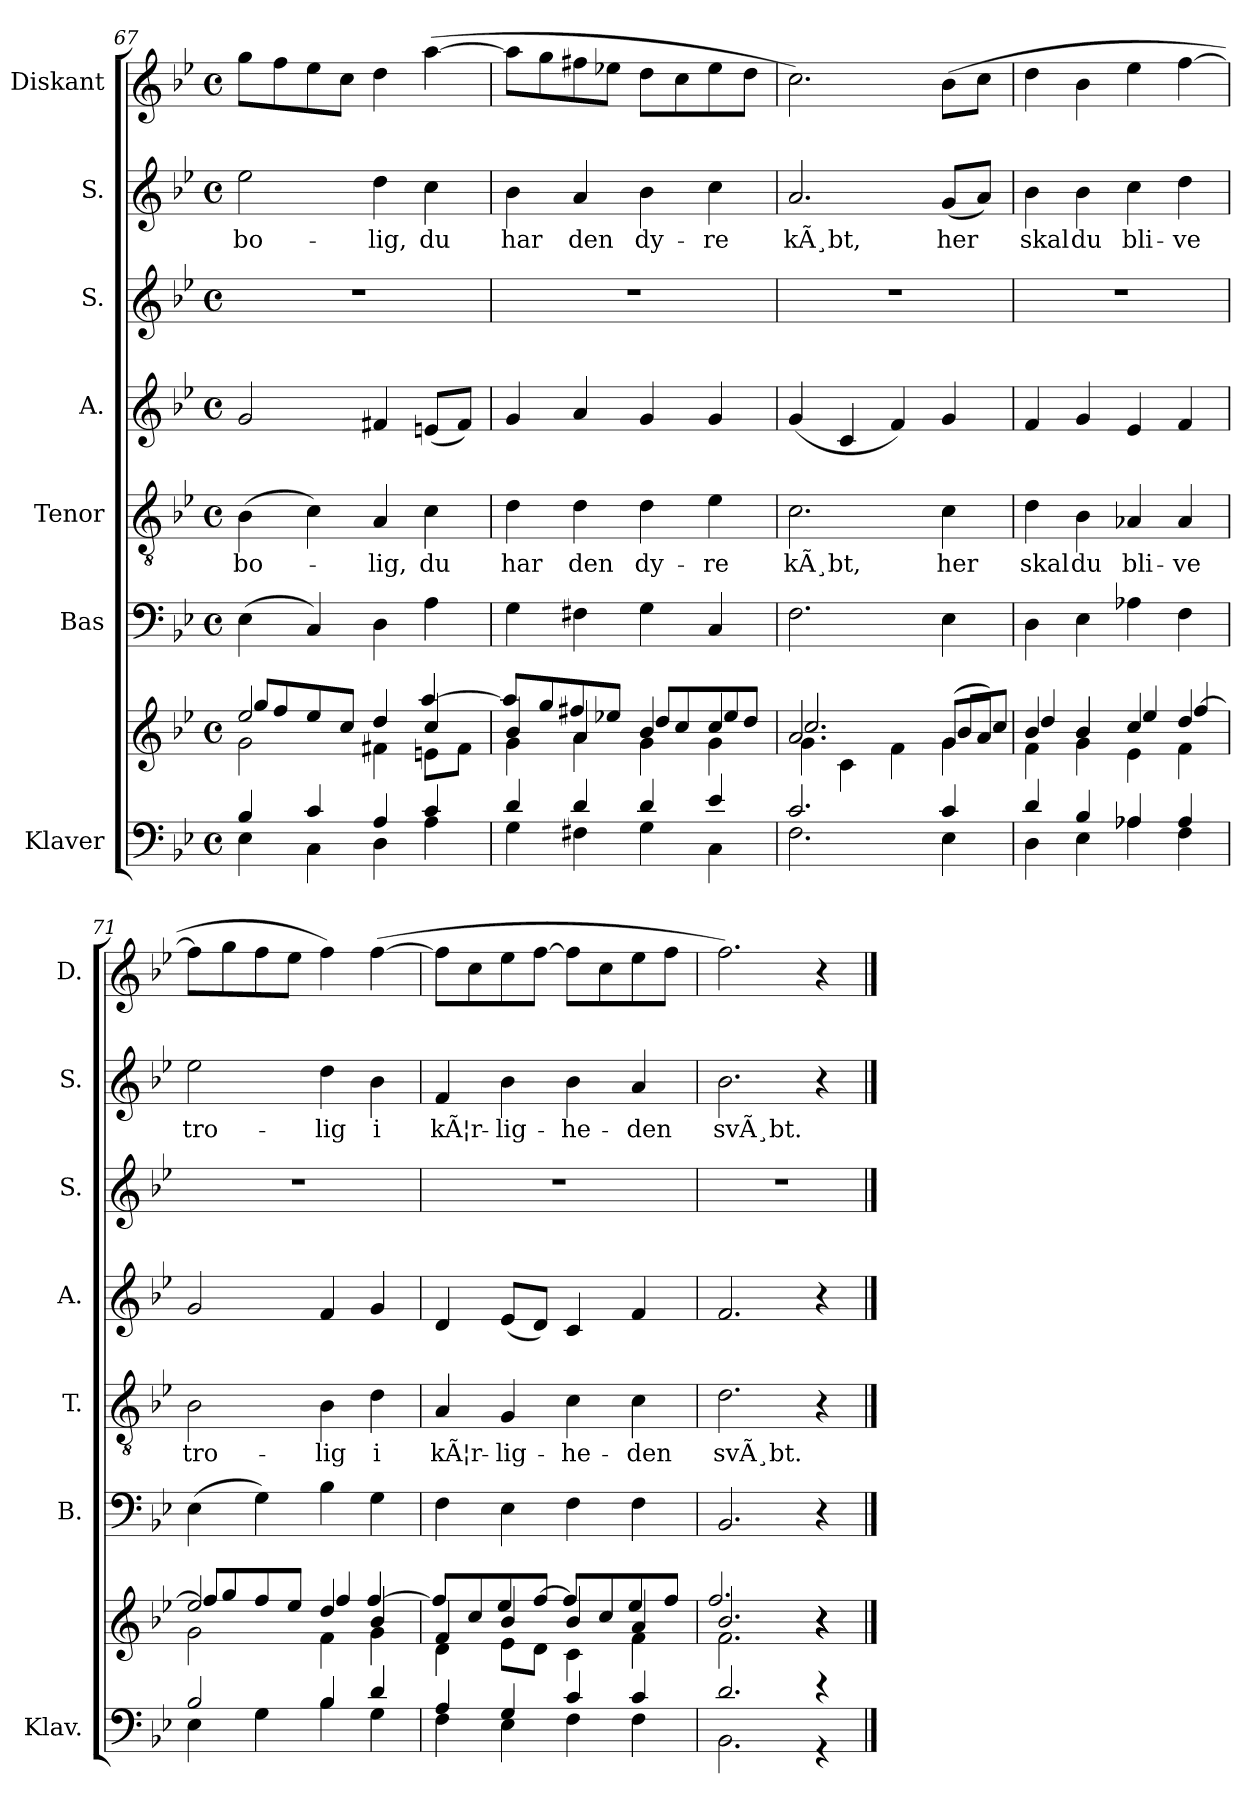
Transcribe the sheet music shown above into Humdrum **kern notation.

**kern	**kern	**kern	**kern	**text	**kern	**kern	**kern	**text	**kern
*part7	*part7	*part6	*part5	*part5	*part4	*part3	*part2	*part2	*part1
*staff8	*staff7	*staff6	*staff5	*staff5	*staff4	*staff3	*staff2	*staff2	*staff1
*I"Klaver	*	*I"Bas	*I"Tenor	*	*I"A.	*I"S.	*I"S.	*	*I"Diskant
*I'Klav.	*	*I'B.	*I'T.	*	*I'A.	*I'S.	*I'S.	*	*I'D.
*clefF4	*clefG2	*clefF4	*clefGv2	*	*clefG2	*clefG2	*clefG2	*	*clefG2
*k[b-e-]	*k[b-e-]	*k[b-e-]	*k[b-e-]	*	*k[b-e-]	*k[b-e-]	*k[b-e-]	*	*k[b-e-]
*M4/4	*M4/4	*M4/4	*M4/4	*	*M4/4	*M4/4	*M4/4	*	*M4/4
*met(c)	*met(c)	*met(c)	*met(c)	*	*met(c)	*met(c)	*met(c)	*	*met(c)
=67	=67	=67	=67	=67	=67	=67	=67	=67	=67
*^	*^	*	*	*	*	*	*	*	*
*	*	*	*^	*	*	*	*	*	*	*	*
!	!	!	!	!	!	!	!LO:LY:b	!	!	!	!LO:LY:b	!
4B-/	4E-\	2ee-/	2g\	8gg/L	(>4E-\	(>4B-\	bo-	2g/	1r	2ee-\	bo-	8gg\L
.	.	.	.	8ff/	.	.	.	.	.	.	.	8ff\
4c/	4C\	.	.	8ee-/	4C/)	4c\)	.	.	.	.	.	8ee-\
.	.	.	.	8cc/J	.	.	.	.	.	.	.	8cc\J
!	!	!	!	!	!	!	!LO:LY:b	!	!	!	!LO:LY:b	!
4A/	4D\	4dd/	4f#X\	4dd/	4D\	4A/	-lig,	4f#X/	.	4dd\	-lig,	4dd\
!	!	!	!	!	!	!	!LO:LY:b	!	!	!	!LO:LY:b	!
4c/	4A\	4cc/	8en\L	[4aa/	4A\	4c\	du	(<8en/L	.	4cc\	du	(>[4aa\
.	.	.	8f#\J	.	.	.	.	8f#/J)	.	.	.	.
=68	=68	=68	=68	=68	=68	=68	=68	=68	=68	=68	=68	=68
!	!	!	!	!	!	!	!LO:LY:b	!	!	!	!LO:LY:b	!
4d/	4G\	4b-/	4g\	8aa/L]	4G\	4d\	har	4g/	1r	4b-\	har	8aa\L]
.	.	.	.	8gg/	.	.	.	.	.	.	.	8gg\
!	!	!	!	!	!	!	!LO:LY:b	!	!	!	!LO:LY:b	!
4d/	4F#X\	4a/	4a\	8ff#X/	4F#X\	4d\	den	4a/	.	4a/	den	8ff#X\
.	.	.	.	8ee-X/J	.	.	.	.	.	.	.	8ee-X\J
!	!	!	!	!	!	!	!LO:LY:b	!	!	!	!LO:LY:b	!
4d/	4G\	4b-/	4g\	8dd/L	4G\	4d\	dy-	4g/	.	4b-\	dy-	8dd\L
.	.	.	.	8cc/	.	.	.	.	.	.	.	8cc\
!	!	!	!	!	!	!	!LO:LY:b	!	!	!	!LO:LY:b	!
4e-/	4C\	4cc/	4g\	8ee-/	4C/	4e-\	-re	4g/	.	4cc\	-re	8ee-\
.	.	.	.	8dd/J	.	.	.	.	.	.	.	8dd\J
=69	=69	=69	=69	=69	=69	=69	=69	=69	=69	=69	=69	=69
!	!	!	!	!	!	!	!LO:LY:b	!	!	!	!LO:LY:b	!
2.c/	2.F\	2.a/	4g\	2.cc/	2.F\	2.c\	kÃ¸bt,	(<4g/	1r	2.a/	kÃ¸bt,	2.cc\)
.	.	.	4c\	.	.	.	.	4c/	.	.	.	.
.	.	.	4f\	.	.	.	.	4f/)	.	.	.	.
!	!	!	!	!	!	!	!LO:LY:b	!	!	!	!LO:LY:b	!
4c/	4E-\	(>8g/L	4g\	8b-/L	4E-\	4c\	her	4g/	.	(<8g/L	her	(>8b-\L
.	.	8a/J)	.	8cc/J	.	.	.	.	.	8a/J)	.	8cc\J
!!LO:PB:g=z
=70	=70	=70	=70	=70	=70	=70	=70	=70	=70	=70	=70	=70
!	!	!	!	!	!	!	!LO:LY:b	!	!	!	!LO:LY:b	!
4d/	4D\	4b-/	4f\	4dd/	4D\	4d\	skal	4f/	1r	4b-\	skal	4dd\
!	!	!	!	!	!	!	!LO:LY:b	!	!	!	!LO:LY:b	!
4B-/	4E-\	4b-/	4g\	4b-/	4E-\	4B-\	du	4g/	.	4b-\	du	4b-\
!	!	!	!	!	!	!	!LO:LY:b	!	!	!	!LO:LY:b	!
4A-X/	4A-\	4cc/	4e-\	4ee-/	4A-X\	4A-X/	bli-	4e-/	.	4cc\	bli-	4ee-\
!	!	!	!	!	!	!	!LO:LY:b	!	!	!	!LO:LY:b	!
4A-/	4F\	4dd/	4f\	[4ff/	4F\	4A-/	-ve	4f/	.	4dd\	-ve	[4ff\
=71	=71	=71	=71	=71	=71	=71	=71	=71	=71	=71	=71	=71
!	!	!	!	!	!	!	!LO:LY:b	!	!	!	!LO:LY:b	!
2B-/	4E-\	2ee-/	2g\	8ff/L]	(>4E-\	2B-\	tro-	2g/	1r	2ee-\	tro-	8ff\L]
.	.	.	.	8gg/	.	.	.	.	.	.	.	8gg\
.	4G\	.	.	8ff/	4G\)	.	.	.	.	.	.	8ff\
.	.	.	.	8ee-/J	.	.	.	.	.	.	.	8ee-\J
!	!	!	!	!	!	!	!LO:LY:b	!	!	!	!LO:LY:b	!
4B-/	4B-\	4dd/	4f\	4ff/	4B-\	4B-\	-lig	4f/	.	4dd\	-lig	4ff\)
!	!	!	!	!	!	!	!LO:LY:b	!	!	!	!LO:LY:b	!
4d/	4G\	4b-/	4g\	[4ff/	4G\	4d\	i	4g/	.	4b-\	i	(>[4ff\
=72	=72	=72	=72	=72	=72	=72	=72	=72	=72	=72	=72	=72
!	!	!	!	!	!	!	!LO:LY:b	!	!	!	!LO:LY:b	!
4A/	4F\	4f/	4d\	8ff/L]	4F\	4A/	kÃ¦r-	4d/	1r	4f/	kÃ¦r-	8ff\L]
.	.	.	.	8cc/	.	.	.	.	.	.	.	8cc\
!	!	!	!	!	!	!	!LO:LY:b	!	!	!	!LO:LY:b	!
4G/	4E-\	4b-/	8e-\L	8ee-/	4E-\	4G/	-lig-	(<8e-/L	.	4b-\	-lig-	8ee-\
.	.	.	8d\J	[8ff/J	.	.	.	8d/J)	.	.	.	[8ff\J
!	!	!	!	!	!	!	!LO:LY:b	!	!	!	!LO:LY:b	!
4c/	4F\	4b-/	4c\	8ff/L]	4F\	4c\	-he-	4c/	.	4b-\	-he-	8ff\L]
.	.	.	.	8cc/	.	.	.	.	.	.	.	8cc\
!	!	!	!	!	!	!	!LO:LY:b	!	!	!	!LO:LY:b	!
4c/	4F\	4a/	4f\	8ee-/	4F\	4c\	-den	4f/	.	4a/	-den	8ee-\
.	.	.	.	8ff/J	.	.	.	.	.	.	.	8ff\J
=73	=73	=73	=73	=73	=73	=73	=73	=73	=73	=73	=73	=73
!	!	!	!	!	!	!	!LO:LY:b	!	!	!	!LO:LY:b	!
2.d/	2.BB-\	2.b-/	2.f\	2.ff/	2.BB-/	2.d\	svÃ¸bt.	2.f/	1r	2.b-\	svÃ¸bt.	2.ff\)
4r	4r	4r	4r	4r	4r	4r	.	4r	.	4r	.	4r
*v	*v	*	*	*	*	*	*	*	*	*	*	*
*	*v	*v	*v	*	*	*	*	*	*	*	*
==	==	==	==	==	==	==	==	==	==
*-	*-	*-	*-	*-	*-	*-	*-	*-	*-
